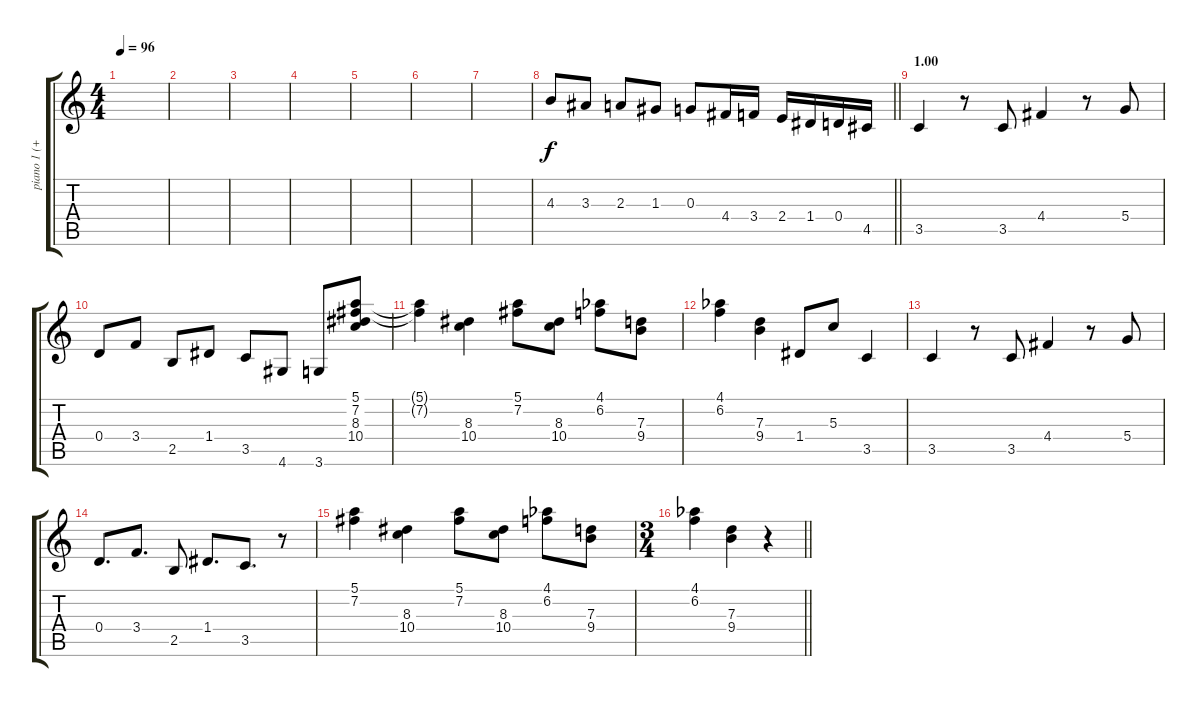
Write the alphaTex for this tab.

\track ("piano 1 (+12)" "piano 1 (+") {instrument acousticgrandpiano}
\staff {score tabs}
\tuning (E5 B4 G4 D4 A3 E3) {hide}
\ts (4 4)
\tempo 96
\clef g2
\ks c
|
|
|
|
|
|
|
\barLineRight lightlight
4.3.8 3.3.8 2.3.8 1.3.8 0.3.8 4.4.16 3.4.16 2.4.16 1.4.16 0.4.16 4.5.16 |
\section ("" "1.00")
3.5.4 r.8 3.5.8 4.4.4 r.8 5.4.8 |
0.4.8 3.4.8 2.5.8 1.4.8 3.5.8 4.6.8 3.6.8 (5.1 7.2 8.3 10.4).8 |
(5.1{t} 7.2{t}).4 (8.3 10.4).4 (5.1 7.2).8 (8.3 10.4).8 (4.1{acc b} 6.2).8 (7.3 9.4).8 |
(4.1{acc b} 6.2).4 (7.3 9.4).4 1.4.8 5.3.8 3.5.4 |
3.5.4 r.8 3.5.8 4.4.4 r.8 5.4.8 |
0.4.8{d} 3.4.8{d} 2.5.8 1.4.8{d} 3.5.8{d} r.8 |
(5.1 7.2).4 (8.3 10.4).4 (5.1 7.2).8 (8.3 10.4).8 (4.1{acc b} 6.2).8 (7.3 9.4).8 |
\ts (3 4)
\barLineRight lightlight
(4.1{acc b} 6.2).4 (7.3 9.4).4 r.4
